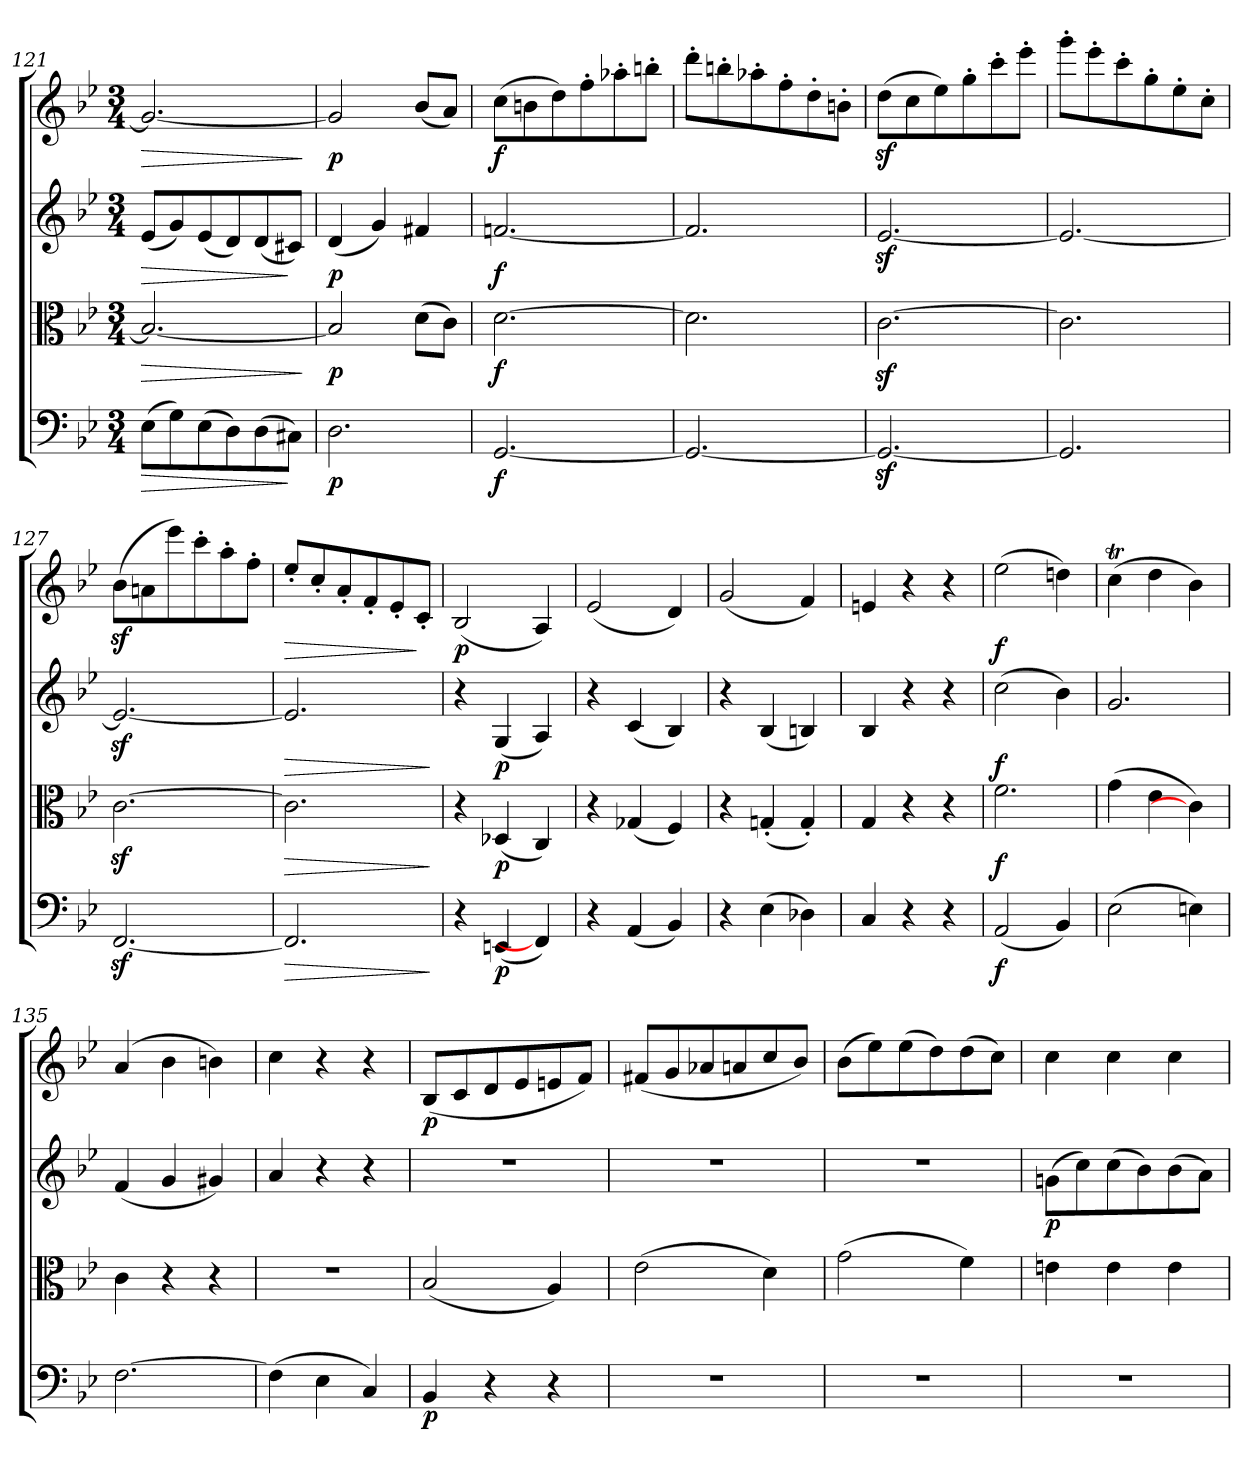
**kern	**dynam	**kern	**dynam	**kern	**dynam	**kern	**dynam
*part4	*part4	*part3	*part3	*part2	*part2	*part1	*part1
*staff4	*staff4	*staff3	*staff3	*staff2	*staff2	*staff1	*staff1
*clefF4	*	*clefC3	*	*clefG2	*	*clefG2	*
*k[b-e-]	*	*k[b-e-]	*	*k[b-e-]	*	*k[b-e-]	*
*B-:	*	*B-:	*	*B-:	*	*B-:	*
*M3/4	*	*M3/4	*	*M3/4	*	*M3/4	*
=121	=121	=121	=121	=121	=121	=121	=121
!	!LO:HP:b	!	!LO:HP:b	!	!LO:HP:b	!	!LO:HP:b
(8E-\L	>	2.B-/_	>	(8e-/L	>	2.g/_	>
8G\)	.	.	.	8g/)	.	.	.
(8E-\	.	.	.	(8e-/	.	.	.
8D\)	.	.	.	8d/)	.	.	.
(8D\	.	.	.	(8d/	.	.	.
8C#X\J)	]	.	.	8c#X/J)	]	.	.
.	.	.	]	.	.	.	]
=122	=122	=122	=122	=122	=122	=122	=122
2.D\	p	2B-/]	p	(4d/	p	2g/]	p
.	.	.	.	4g/)	.	.	.
.	.	(8d\L	.	4f#X/	.	(8b-/L	.
.	.	8c\J)	.	.	.	8a/J)	.
=123	=123	=123	=123	=123	=123	=123	=123
[2.GG/	f	[2.d\	f	[2.fn/	f	(8cc\L	f
.	.	.	.	.	.	8bn\	.
.	.	.	.	.	.	8dd\)	.
.	.	.	.	.	.	8ff'\	.
.	.	.	.	.	.	8aa-X'\	.
.	.	.	.	.	.	8bbn'\J	.
=124	=124	=124	=124	=124	=124	=124	=124
2.GG/_	.	2.d\]	.	2.f/]	.	8ddd'\L	.
.	.	.	.	.	.	8bbn'\	.
.	.	.	.	.	.	8aa-X'\	.
.	.	.	.	.	.	8ff'\	.
.	.	.	.	.	.	8dd'\	.
.	.	.	.	.	.	8bn'\J	.
=125	=125	=125	=125	=125	=125	=125	=125
2.GGz/_	.	[2.cz\	.	[2.e-z/	.	(8ddz\L	.
.	.	.	.	.	.	8cc\	.
.	.	.	.	.	.	8ee-\)	.
.	.	.	.	.	.	8gg'\	.
.	.	.	.	.	.	8ccc'\	.
.	.	.	.	.	.	8eee-'\J	.
=126	=126	=126	=126	=126	=126	=126	=126
2.GG/]	.	2.c\]	.	2.e-/_	.	8ggg'\L	.
.	.	.	.	.	.	8eee-'\	.
.	.	.	.	.	.	8ccc'\	.
.	.	.	.	.	.	8gg'\	.
.	.	.	.	.	.	8ee-'\	.
.	.	.	.	.	.	8cc'\J	.
=127	=127	=127	=127	=127	=127	=127	=127
[2.FFz/	.	[2.cz\	.	2.e-z/_	.	(8b-z\L	.
.	.	.	.	.	.	8an\	.
.	.	.	.	.	.	8eee-\)	.
.	.	.	.	.	.	8ccc'\	.
.	.	.	.	.	.	8aa'\	.
.	.	.	.	.	.	8ff'\J	.
=128	=128	=128	=128	=128	=128	=128	=128
!	!LO:HP:b	!	!LO:HP:b	!	!LO:HP:b	!	!LO:HP:b
2.FF/]	>	2.c\]	>	2.e-/]	>	8ee-'/L	>
.	.	.	.	.	.	8cc'/	.
.	.	.	.	.	.	8a'/	.
.	.	.	.	.	.	8f'/	.
.	.	.	.	.	.	8e-'/	.
.	.	.	.	.	.	8c'/J	]
.	]	.	]	.	]	.	.
=129	=129	=129	=129	=129	=129	=129	=129
4r	.	4r	.	4r	.	(2B-/	p
(4EEn/	p	(4D-X/	p	(4G/	p	.	.
4FF/])	.	4C/)	.	4A/)	.	4A/)	.
=130	=130	=130	=130	=130	=130	=130	=130
4r	.	4r	.	4r	.	(2e-/	.
(4AA/	.	(4G-X/	.	(4c/	.	.	.
4BB-/)	.	4F/)	.	4B-/)	.	4d/)	.
=131	=131	=131	=131	=131	=131	=131	=131
4r	.	4r	.	4r	.	(2g/	.
(4E-\	.	(4Gn'/	.	(4B-/	.	.	.
4D-X\)	.	4G'/)	.	4Bn/)	.	4f/)	.
=132	=132	=132	=132	=132	=132	=132	=132
4C/	.	4G/	.	4B-/	.	4en/	.
4r	.	4r	.	4r	.	4r	.
4r	.	4r	.	4r	.	4r	.
=133	=133	=133	=133	=133	=133	=133	=133
(2AA/	f	2.f\	f	(2cc\	f	(2ee-\	f
4BB-/)	.	.	.	4b-\)	.	4ddn\)	.
=134	=134	=134	=134	=134	=134	=134	=134
(2E-\	.	(4g\	.	2.g/	.	(4ccT\	.
.	.	4e-\	.	.	.	4dd\	.
4En\)	.	4c\])	.	.	.	4b-\)	.
=135	=135	=135	=135	=135	=135	=135	=135
[2.F\	.	4c\	.	(4f/	.	(4a/	.
.	.	4r	.	4g/	.	4b-\	.
.	.	4r	.	4g#X/)	.	4bn\)	.
=136	=136	=136	=136	=136	=136	=136	=136
(4F\]	.	2.r	.	4a/	.	4cc\	.
4E-\	.	.	.	4r	.	4r	.
4C/)	.	.	.	4r	.	4r	.
=137	=137	=137	=137	=137	=137	=137	=137
4BB-/	p	(2B-/	.	2.r	.	(8B-/L	p
.	.	.	.	.	.	8c/	.
4r	.	.	.	.	.	8d/	.
.	.	.	.	.	.	8e-/	.
4r	.	4A/)	.	.	.	8en/	.
.	.	.	.	.	.	8f/J)	.
=138	=138	=138	=138	=138	=138	=138	=138
2.r	.	(2e-\	.	2.r	.	(8f#X/L	.
.	.	.	.	.	.	8g/	.
.	.	.	.	.	.	8a-X/	.
.	.	.	.	.	.	8an/	.
.	.	4d\)	.	.	.	8cc/	.
.	.	.	.	.	.	8b-/J)	.
=139	=139	=139	=139	=139	=139	=139	=139
2.r	.	(2g\	.	2.r	.	(8b-\L	.
.	.	.	.	.	.	8ee-\)	.
.	.	.	.	.	.	(8ee-\	.
.	.	.	.	.	.	8dd\)	.
.	.	4f\)	.	.	.	(8dd\	.
.	.	.	.	.	.	8cc\J)	.
=140	=140	=140	=140	=140	=140	=140	=140
2.r	.	4en\	.	(8gn\L	p	4cc\	.
.	.	.	.	8cc\)	.	.	.
.	.	4e\	.	(8cc\	.	4cc\	.
.	.	.	.	8b-\)	.	.	.
.	.	4e\	.	(8b-\	.	4cc\	.
.	.	.	.	8a\J)	.	.	.
=	=	=	=	=	=	=	=
*-	*-	*-	*-	*-	*-	*-	*-
